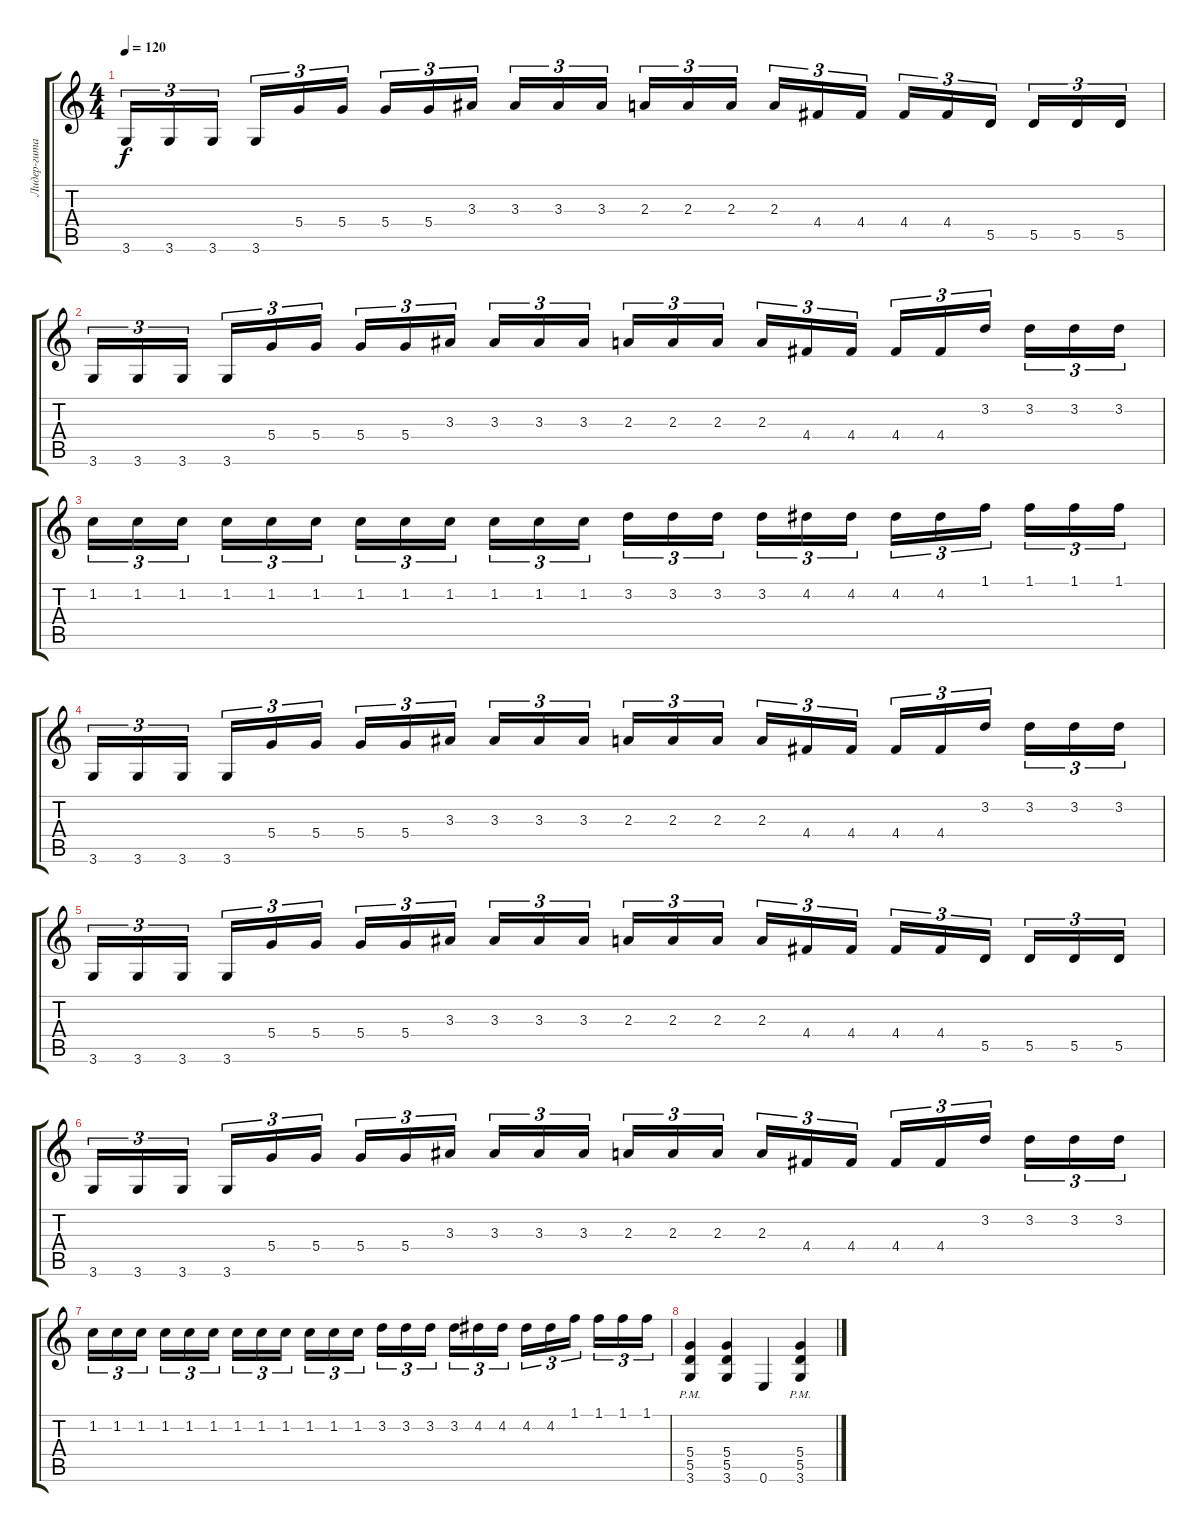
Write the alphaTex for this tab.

\track ("Лидер-гитара (Гальдер)" "Лидер-гита") {instrument distortionguitar}
\staff {score tabs}
\tuning (E4 B3 G3 D3 A2 E2) {hide}
\ts (4 4)
\tempo 120
\clef g2
\ks c
3.6.16{tu (3 2) dy f} 3.6.16{tu (3 2)} 3.6.16{tu (3 2) beam splitsecondary} 3.6.16{tu (3 2)} 5.4.16{tu (3 2)} 5.4.16{tu (3 2)} 5.4.16{tu (3 2)} 5.4.16{tu (3 2)} 3.3.16{tu (3 2) beam splitsecondary} 3.3.16{tu (3 2)} 3.3.16{tu (3 2)} 3.3.16{tu (3 2)} 2.3.16{tu (3 2)} 2.3.16{tu (3 2)} 2.3.16{tu (3 2) beam splitsecondary} 2.3.16{tu (3 2)} 4.4.16{tu (3 2)} 4.4.16{tu (3 2)} 4.4.16{tu (3 2)} 4.4.16{tu (3 2)} 5.5.16{tu (3 2) beam splitsecondary} 5.5.16{tu (3 2)} 5.5.16{tu (3 2)} 5.5.16{tu (3 2)} |
3.6.16{tu (3 2)} 3.6.16{tu (3 2)} 3.6.16{tu (3 2) beam splitsecondary} 3.6.16{tu (3 2)} 5.4.16{tu (3 2)} 5.4.16{tu (3 2)} 5.4.16{tu (3 2)} 5.4.16{tu (3 2)} 3.3.16{tu (3 2) beam splitsecondary} 3.3.16{tu (3 2)} 3.3.16{tu (3 2)} 3.3.16{tu (3 2)} 2.3.16{tu (3 2)} 2.3.16{tu (3 2)} 2.3.16{tu (3 2) beam splitsecondary} 2.3.16{tu (3 2)} 4.4.16{tu (3 2)} 4.4.16{tu (3 2)} 4.4.16{tu (3 2)} 4.4.16{tu (3 2)} 3.2.16{tu (3 2) beam splitsecondary} 3.2.16{tu (3 2)} 3.2.16{tu (3 2)} 3.2.16{tu (3 2)} |
1.2.16{tu (3 2)} 1.2.16{tu (3 2)} 1.2.16{tu (3 2) beam splitsecondary} 1.2.16{tu (3 2)} 1.2.16{tu (3 2)} 1.2.16{tu (3 2)} 1.2.16{tu (3 2)} 1.2.16{tu (3 2)} 1.2.16{tu (3 2) beam splitsecondary} 1.2.16{tu (3 2)} 1.2.16{tu (3 2)} 1.2.16{tu (3 2)} 3.2.16{tu (3 2)} 3.2.16{tu (3 2)} 3.2.16{tu (3 2) beam splitsecondary} 3.2.16{tu (3 2)} 4.2.16{tu (3 2)} 4.2.16{tu (3 2)} 4.2.16{tu (3 2)} 4.2.16{tu (3 2)} 1.1.16{tu (3 2) beam splitsecondary} 1.1.16{tu (3 2)} 1.1.16{tu (3 2)} 1.1.16{tu (3 2)} |
3.6.16{tu (3 2)} 3.6.16{tu (3 2)} 3.6.16{tu (3 2) beam splitsecondary} 3.6.16{tu (3 2)} 5.4.16{tu (3 2)} 5.4.16{tu (3 2)} 5.4.16{tu (3 2)} 5.4.16{tu (3 2)} 3.3.16{tu (3 2) beam splitsecondary} 3.3.16{tu (3 2)} 3.3.16{tu (3 2)} 3.3.16{tu (3 2)} 2.3.16{tu (3 2)} 2.3.16{tu (3 2)} 2.3.16{tu (3 2) beam splitsecondary} 2.3.16{tu (3 2)} 4.4.16{tu (3 2)} 4.4.16{tu (3 2)} 4.4.16{tu (3 2)} 4.4.16{tu (3 2)} 3.2.16{tu (3 2) beam splitsecondary} 3.2.16{tu (3 2)} 3.2.16{tu (3 2)} 3.2.16{tu (3 2)} |
3.6.16{tu (3 2)} 3.6.16{tu (3 2)} 3.6.16{tu (3 2) beam splitsecondary} 3.6.16{tu (3 2)} 5.4.16{tu (3 2)} 5.4.16{tu (3 2)} 5.4.16{tu (3 2)} 5.4.16{tu (3 2)} 3.3.16{tu (3 2) beam splitsecondary} 3.3.16{tu (3 2)} 3.3.16{tu (3 2)} 3.3.16{tu (3 2)} 2.3.16{tu (3 2)} 2.3.16{tu (3 2)} 2.3.16{tu (3 2) beam splitsecondary} 2.3.16{tu (3 2)} 4.4.16{tu (3 2)} 4.4.16{tu (3 2)} 4.4.16{tu (3 2)} 4.4.16{tu (3 2)} 5.5.16{tu (3 2) beam splitsecondary} 5.5.16{tu (3 2)} 5.5.16{tu (3 2)} 5.5.16{tu (3 2)} |
3.6.16{tu (3 2)} 3.6.16{tu (3 2)} 3.6.16{tu (3 2) beam splitsecondary} 3.6.16{tu (3 2)} 5.4.16{tu (3 2)} 5.4.16{tu (3 2)} 5.4.16{tu (3 2)} 5.4.16{tu (3 2)} 3.3.16{tu (3 2) beam splitsecondary} 3.3.16{tu (3 2)} 3.3.16{tu (3 2)} 3.3.16{tu (3 2)} 2.3.16{tu (3 2)} 2.3.16{tu (3 2)} 2.3.16{tu (3 2) beam splitsecondary} 2.3.16{tu (3 2)} 4.4.16{tu (3 2)} 4.4.16{tu (3 2)} 4.4.16{tu (3 2)} 4.4.16{tu (3 2)} 3.2.16{tu (3 2) beam splitsecondary} 3.2.16{tu (3 2)} 3.2.16{tu (3 2)} 3.2.16{tu (3 2)} |
1.2.16{tu (3 2)} 1.2.16{tu (3 2)} 1.2.16{tu (3 2) beam splitsecondary} 1.2.16{tu (3 2)} 1.2.16{tu (3 2)} 1.2.16{tu (3 2)} 1.2.16{tu (3 2)} 1.2.16{tu (3 2)} 1.2.16{tu (3 2) beam splitsecondary} 1.2.16{tu (3 2)} 1.2.16{tu (3 2)} 1.2.16{tu (3 2)} 3.2.16{tu (3 2)} 3.2.16{tu (3 2)} 3.2.16{tu (3 2) beam splitsecondary} 3.2.16{tu (3 2)} 4.2.16{tu (3 2)} 4.2.16{tu (3 2)} 4.2.16{tu (3 2)} 4.2.16{tu (3 2)} 1.1.16{tu (3 2) beam splitsecondary} 1.1.16{tu (3 2)} 1.1.16{tu (3 2)} 1.1.16{tu (3 2)} |
(5.4{pm} 5.5{pm} 3.6{pm}).4 (5.4 5.5 3.6).4 0.6.4 (5.4{pm} 5.5{pm} 3.6{pm}).4
